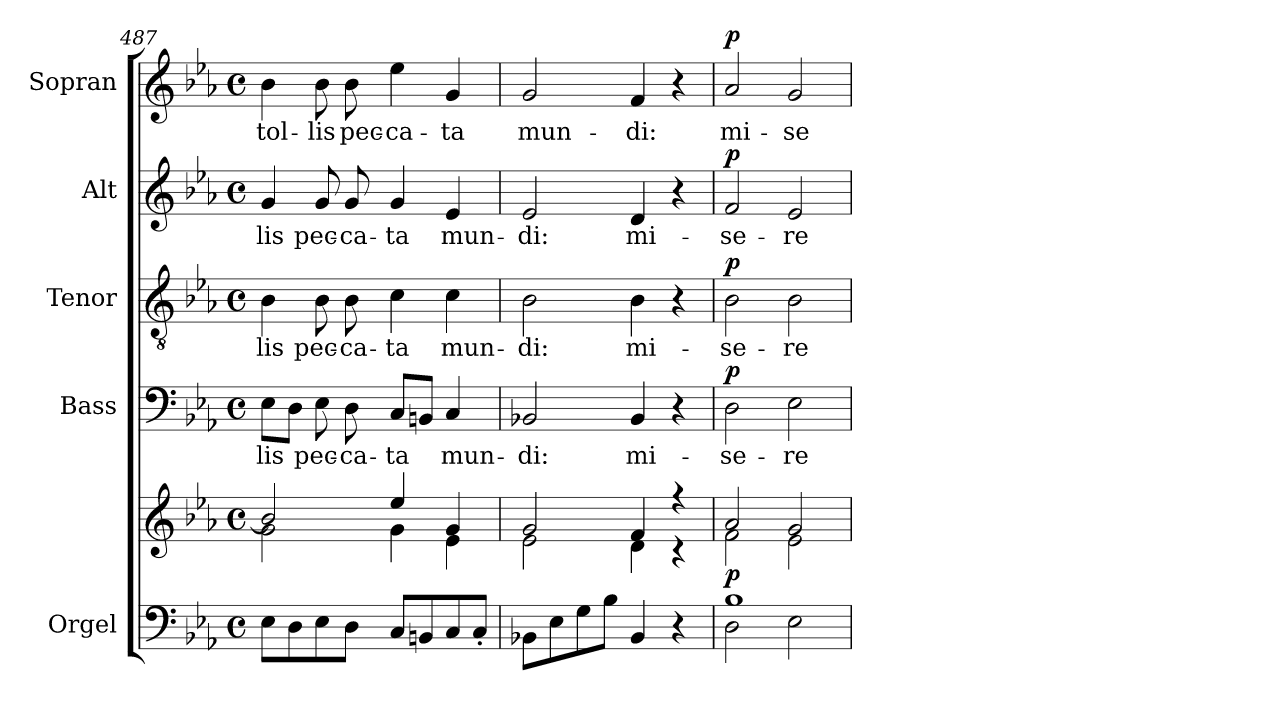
**kern	**kern	**dynam	**kern	**text	**dynam	**kern	**text	**dynam	**kern	**text	**dynam	**kern	**text	**dynam
*part5	*part5	*part5	*part4	*part4	*part4	*part3	*part3	*part3	*part2	*part2	*part2	*part1	*part1	*part1
*staff6	*staff5	*staff5/6	*staff4	*staff4	*staff4	*staff3	*staff3	*staff3	*staff2	*staff2	*staff2	*staff1	*staff1	*staff1
*I"Orgel	*	*	*I"Bass	*	*	*I"Tenor	*	*	*I"Alt	*	*	*I"Sopran	*	*
*I'Org.	*	*	*I'B.	*	*	*I'T.	*	*	*I'A.	*	*	*I'S.	*	*
*clefF4	*clefG2	*	*clefF4	*	*	*clefGv2	*	*	*clefG2	*	*	*clefG2	*	*
*k[b-e-a-]	*k[b-e-a-]	*	*k[b-e-a-]	*	*	*k[b-e-a-]	*	*	*k[b-e-a-]	*	*	*k[b-e-a-]	*	*
*E-:	*E-:	*	*E-:	*	*	*E-:	*	*	*E-:	*	*	*E-:	*	*
*M4/4	*M4/4	*	*M4/4	*	*	*M4/4	*	*	*M4/4	*	*	*M4/4	*	*
*met(c)	*met(c)	*	*met(c)	*	*	*met(c)	*	*	*met(c)	*	*	*met(c)	*	*
=487	=487	=487	=487	=487	=487	=487	=487	=487	=487	=487	=487	=487	=487	=487
*	*^	*	*	*	*	*	*	*	*	*	*	*	*	*
!	!	!	!	!	!LO:LY:b	!	!	!LO:LY:b	!	!	!LO:LY:b	!	!	!LO:LY:b	!
8E-\L	2b-/]	2g\	.	8E-\L	-lis	.	4B-\	-lis	.	4g/	-lis	.	4b-\	tol-	.
8D\	.	.	.	8D\J	.	.	.	.	.	.	.	.	.	.	.
!	!	!	!	!	!LO:LY:b	!	!	!LO:LY:b	!	!	!LO:LY:b	!	!	!LO:LY:b	!
8E-\	.	.	.	8E-\	pec-	.	8B-\	pec-	.	8g/	pec-	.	8b-\	-lis	.
!	!	!	!	!	!LO:LY:b	!	!	!LO:LY:b	!	!	!LO:LY:b	!	!	!LO:LY:b	!
8D\J	.	.	.	8D\	-ca-	.	8B-\	-ca-	.	8g/	-ca-	.	8b-\	pec-	.
!	!	!	!	!	!LO:LY:b	!	!	!LO:LY:b	!	!	!LO:LY:b	!	!	!LO:LY:b	!
8C/L	4ee-/	4g\	.	8C/L	-ta	.	4c\	-ta	.	4g/	-ta	.	4ee-\	-ca-	.
8BBn/	.	.	.	8BBn/J	.	.	.	.	.	.	.	.	.	.	.
!	!	!	!	!	!LO:LY:b	!	!	!LO:LY:b	!	!	!LO:LY:b	!	!	!LO:LY:b	!
8C/	4g/	4e-\	.	4C/	mun-	.	4c\	mun-	.	4e-/	mun-	.	4g/	-ta	.
8C'</J	.	.	.	.	.	.	.	.	.	.	.	.	.	.	.
=488	=488	=488	=488	=488	=488	=488	=488	=488	=488	=488	=488	=488	=488	=488	=488
!	!	!	!	!	!LO:LY:b	!	!	!LO:LY:b	!	!	!LO:LY:b	!	!	!LO:LY:b	!
8BB-X\L	2g/	2e-\	.	2BB-X/	-di:	.	2B-\	-di:	.	2e-/	-di:	.	2g/	mun-	.
8E-\	.	.	.	.	.	.	.	.	.	.	.	.	.	.	.
8G\	.	.	.	.	.	.	.	.	.	.	.	.	.	.	.
8B-\J	.	.	.	.	.	.	.	.	.	.	.	.	.	.	.
!	!	!	!	!	!LO:LY:b	!	!	!LO:LY:b	!	!	!LO:LY:b	!	!	!LO:LY:b	!
4BB-/	4f/	4d\	.	4BB-/	mi-	.	4B-\	mi-	.	4d/	mi-	.	4f/	-di:	.
4r	4r	4r	.	4r	.	.	4r	.	.	4r	.	.	4r	.	.
=489	=489	=489	=489	=489	=489	=489	=489	=489	=489	=489	=489	=489	=489	=489	=489
*^	*	*	*	*	*	*	*	*	*	*	*	*	*	*	*
!	!	!	!	!LO:DY:b	!	!LO:LY:b	!LO:DY:a	!	!LO:LY:b	!LO:DY:a	!	!LO:LY:b	!LO:DY:a	!	!LO:LY:b	!LO:DY:a
1B-	2D\	2a-/	2f\	p	2D\	-se-	p	2B-\	-se-	p	2f/	-se-	p	2a-/	mi-	p
!	!	!	!	!	!	!LO:LY:b	!	!	!LO:LY:b	!	!	!LO:LY:b	!	!	!LO:LY:b	!
.	2E-\	2g/	2e-\	.	2E-\	-re-	.	2B-\	-re-	.	2e-/	-re-	.	2g/	-se-	.
*v	*v	*	*	*	*	*	*	*	*	*	*	*	*	*	*	*
*	*v	*v	*	*	*	*	*	*	*	*	*	*	*	*	*
=	=	=	=	=	=	=	=	=	=	=	=	=	=	=
*-	*-	*-	*-	*-	*-	*-	*-	*-	*-	*-	*-	*-	*-	*-
